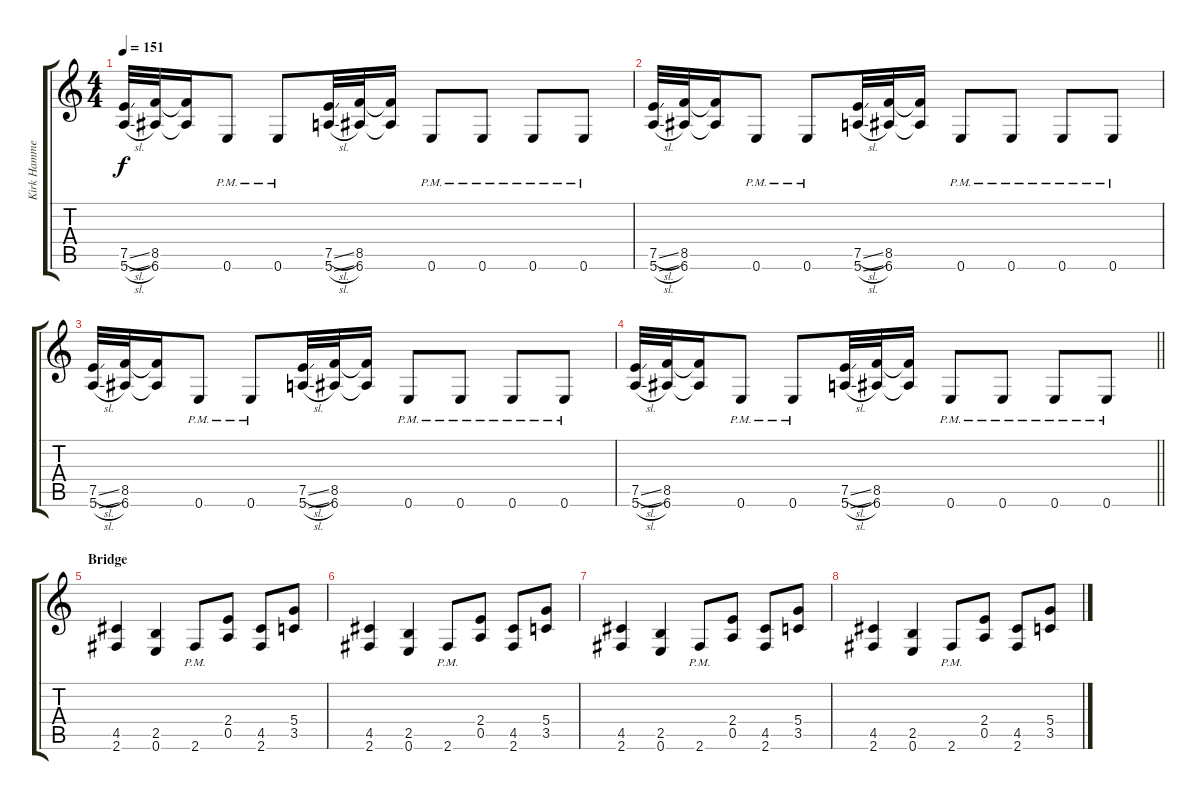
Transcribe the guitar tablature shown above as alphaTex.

\track ("Kirk Hammet" "Kirk Hamme") {instrument distortionguitar}
\staff {score tabs}
\tuning (E4 B3 G3 D3 A2 E2) {hide}
\ts (4 4)
\tempo 151
\clef g2
\ks c
(7.5{sl} 5.6{sl}).32{dy f} (8.5 6.6).32 (8.5{t} 6.6{t}).16 0.6{pm}.8 0.6{pm}.8 (7.5{sl} 5.6{sl}).32 (8.5 6.6).32 (8.5{t} 6.6{t}).16 0.6{pm}.8 0.6{pm}.8 0.6{pm}.8 0.6{pm}.8 |
(7.5{sl} 5.6{sl}).32 (8.5 6.6).32 (8.5{t} 6.6{t}).16 0.6{pm}.8 0.6{pm}.8 (7.5{sl} 5.6{sl}).32 (8.5 6.6).32 (8.5{t} 6.6{t}).16 0.6{pm}.8 0.6{pm}.8 0.6{pm}.8 0.6{pm}.8 |
(7.5{sl} 5.6{sl}).32 (8.5 6.6).32 (8.5{t} 6.6{t}).16 0.6{pm}.8 0.6{pm}.8 (7.5{sl} 5.6{sl}).32 (8.5 6.6).32 (8.5{t} 6.6{t}).16 0.6{pm}.8 0.6{pm}.8 0.6{pm}.8 0.6{pm}.8 |
\barLineRight lightlight
(7.5{sl} 5.6{sl}).32 (8.5 6.6).32 (8.5{t} 6.6{t}).16 0.6{pm}.8 0.6{pm}.8 (7.5{sl} 5.6{sl}).32 (8.5 6.6).32 (8.5{t} 6.6{t}).16 0.6{pm}.8 0.6{pm}.8 0.6{pm}.8 0.6{pm}.8 |
\section ("" "Bridge")
(4.5 2.6).4 (2.5 0.6).4 2.6{pm}.8 (2.4 0.5).8 (4.5 2.6).8 (5.4 3.5).8 |
(4.5 2.6).4 (2.5 0.6).4 2.6{pm}.8 (2.4 0.5).8 (4.5 2.6).8 (5.4 3.5).8 |
(4.5 2.6).4 (2.5 0.6).4 2.6{pm}.8 (2.4 0.5).8 (4.5 2.6).8 (5.4 3.5).8 |
(4.5 2.6).4 (2.5 0.6).4 2.6{pm}.8 (2.4 0.5).8 (4.5 2.6).8 (5.4 3.5).8
